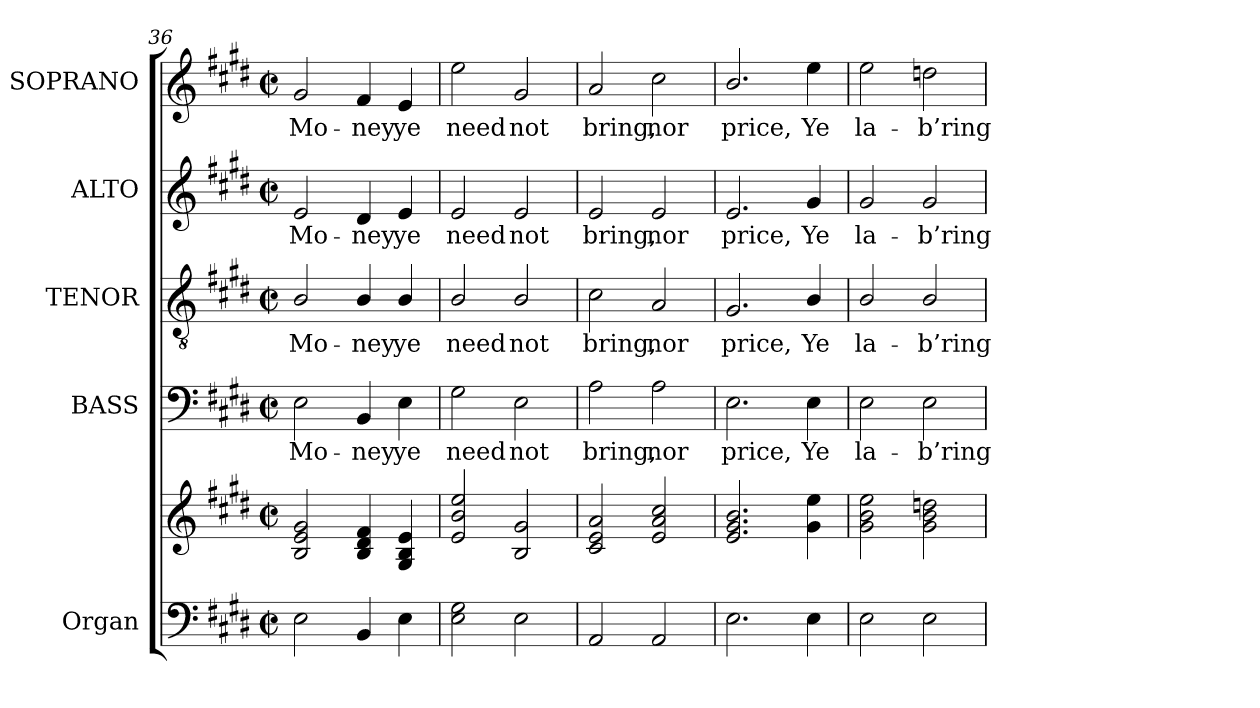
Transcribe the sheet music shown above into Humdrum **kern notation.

**kern	**kern	**kern	**text	**kern	**text	**kern	**text	**kern	**text
*part5	*part5	*part4	*part4	*part3	*part3	*part2	*part2	*part1	*part1
*staff6	*staff5	*staff4	*staff4	*staff3	*staff3	*staff2	*staff2	*staff1	*staff1
*I"Organ	*	*I"BASS	*	*I"TENOR	*	*I"ALTO	*	*I"SOPRANO	*
*I'Org.	*	*I'B.	*	*I'T.	*	*I'A.	*	*I'S.	*
*clefF4	*clefG2	*clefF4	*	*clefGv2	*	*clefG2	*	*clefG2	*
*	*	*	*	*ITrd7c12	*	*	*	*	*
*k[f#c#g#d#]	*k[f#c#g#d#]	*k[f#c#g#d#]	*	*k[f#c#g#d#]	*	*k[f#c#g#d#]	*	*k[f#c#g#d#]	*
*E:	*E:	*E:	*	*E:	*	*E:	*	*E:	*
*M2/2	*M2/2	*M2/2	*	*M2/2	*	*M2/2	*	*M2/2	*
*met(c|)	*met(c|)	*met(c|)	*	*met(c|)	*	*met(c|)	*	*met(c|)	*
=36	=36	=36	=36	=36	=36	=36	=36	=36	=36
!	!	!	!LO:LY:b:color=#000000	!	!	!	!	!	!
!	!	!	!	!	!LO:LY:b:color=#000000	!	!	!	!
!	!	!	!	!	!	!	!LO:LY:b:color=#000000	!	!
!	!	!	!	!	!	!	!	!	!LO:LY:b:color=#000000
2Ei\	2Bi/ 2ei 2g#i	2Ei\	Mo-	2BBi/	Mo-	2ei/	Mo-	2g#i/	Mo-
!	!	!	!LO:LY:b:color=#000000	!	!	!	!	!	!
!	!	!	!	!	!LO:LY:b:color=#000000	!	!	!	!
!	!	!	!	!	!	!	!LO:LY:b:color=#000000	!	!
!	!	!	!	!	!	!	!	!	!LO:LY:b:color=#000000
4BBi/	4Bi/ 4d#i 4f#i	4BBi/	-ney	4BBi/	-ney	4d#i/	-ney	4f#i/	-ney
!	!	!	!LO:LY:b:color=#000000	!	!	!	!	!	!
!	!	!	!	!	!LO:LY:b:color=#000000	!	!	!	!
!	!	!	!	!	!	!	!LO:LY:b:color=#000000	!	!
!	!	!	!	!	!	!	!	!	!LO:LY:b:color=#000000
4Ei\	4G#i/ 4Bi 4ei	4Ei\	ye	4BBi/	ye	4ei/	ye	4ei/	ye
=37	=37	=37	=37	=37	=37	=37	=37	=37	=37
!	!	!	!LO:LY:b:color=#000000	!	!	!	!	!	!
!	!	!	!	!	!LO:LY:b:color=#000000	!	!	!	!
!	!	!	!	!	!	!	!LO:LY:b:color=#000000	!	!
!	!	!	!	!	!	!	!	!	!LO:LY:b:color=#000000
2Ei\ 2G#i	2ei/ 2bi 2eei	2G#i\	need	2BBi/	need	2ei/	need	2eei\	need
!	!	!	!LO:LY:b:color=#000000	!	!	!	!	!	!
!	!	!	!	!	!LO:LY:b:color=#000000	!	!	!	!
!	!	!	!	!	!	!	!LO:LY:b:color=#000000	!	!
!	!	!	!	!	!	!	!	!	!LO:LY:b:color=#000000
2Ei\	2Bi/ 2g#i	2Ei\	not	2BBi/	not	2ei/	not	2g#i/	not
=38	=38	=38	=38	=38	=38	=38	=38	=38	=38
!	!	!	!LO:LY:b:color=#000000	!	!	!	!	!	!
!	!	!	!	!	!LO:LY:b:color=#000000	!	!	!	!
!	!	!	!	!	!	!	!LO:LY:b:color=#000000	!	!
!	!	!	!	!	!	!	!	!	!LO:LY:b:color=#000000
2AAi/	2c#i/ 2ei 2ai	2Ai\	bring,	2C#i\	bring,	2ei/	bring,	2ai/	bring,
!	!	!	!LO:LY:b:color=#000000	!	!	!	!	!	!
!	!	!	!	!	!LO:LY:b:color=#000000	!	!	!	!
!	!	!	!	!	!	!	!LO:LY:b:color=#000000	!	!
!	!	!	!	!	!	!	!	!	!LO:LY:b:color=#000000
2AAi/	2ei/ 2ai 2cc#i	2Ai\	nor	2AAi/	nor	2ei/	nor	2cc#i\	nor
!!LO:LB:g=z
=39	=39	=39	=39	=39	=39	=39	=39	=39	=39
!	!	!	!LO:LY:b:color=#000000	!	!	!	!	!	!
!	!	!	!	!	!LO:LY:b:color=#000000	!	!	!	!
!	!	!	!	!	!	!	!LO:LY:b:color=#000000	!	!
!	!	!	!	!	!	!	!	!	!LO:LY:b:color=#000000
2.Ei\	2.ei/ 2.g#i 2.bi	2.Ei\	price,	2.GG#i/	price,	2.ei/	price,	2.bi/	price,
!	!	!	!LO:LY:b:color=#000000	!	!	!	!	!	!
!	!	!	!	!	!LO:LY:b:color=#000000	!	!	!	!
!	!	!	!	!	!	!	!LO:LY:b:color=#000000	!	!
!	!	!	!	!	!	!	!	!	!LO:LY:b:color=#000000
4Ei\	4g#i\ 4eei	4Ei\	Ye	4BBi/	Ye	4g#i/	Ye	4eei\	Ye
=40	=40	=40	=40	=40	=40	=40	=40	=40	=40
!	!	!	!LO:LY:b:color=#000000	!	!	!	!	!	!
!	!	!	!	!	!LO:LY:b:color=#000000	!	!	!	!
!	!	!	!	!	!	!	!LO:LY:b:color=#000000	!	!
!	!	!	!	!	!	!	!	!	!LO:LY:b:color=#000000
2Ei\	2g#i\ 2bi 2eei	2Ei\	la-	2BBi/	la-	2g#i/	la-	2eei\	la-
!	!	!	!LO:LY:b:color=#000000	!	!	!	!	!	!
!	!	!	!	!	!LO:LY:b:color=#000000	!	!	!	!
!	!	!	!	!	!	!	!LO:LY:b:color=#000000	!	!
!	!	!	!	!	!	!	!	!	!LO:LY:b:color=#000000
2Ei\	2g#i\ 2bi 2ddni	2Ei\	-b’ring	2BBi/	-b’ring	2g#i/	-b’ring	2ddni\	-b’ring
=	=	=	=	=	=	=	=	=	=
*-	*-	*-	*-	*-	*-	*-	*-	*-	*-
